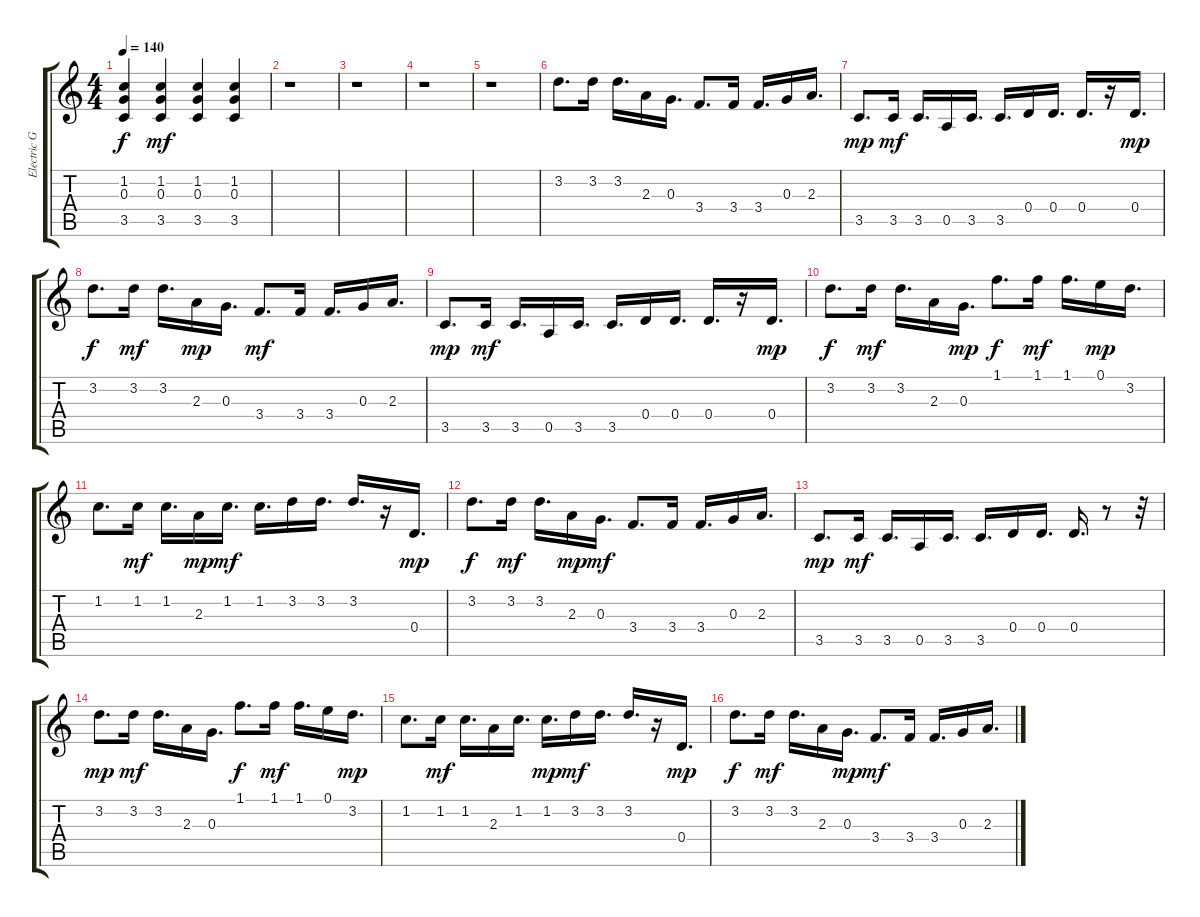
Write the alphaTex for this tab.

\track ("Electric Guitar" "Electric G") {instrument electricguitarclean}
\staff {score tabs}
\tuning (E4 B3 G3 D3 A2 E2) {hide}
\ts (4 4)
\tempo 140
\clef g2
\ks c
(1.2 0.3 3.5).4{dy f} (1.2 0.3 3.5).4{dy mf} (1.2 0.3 3.5).4 (1.2 0.3 3.5).4 |
r.1 |
r.1 |
r.1 |
r.1 |
3.2.8{d} 3.2.16 3.2.16{d} 2.3.16 0.3.16{d} 3.4.8{d} 3.4.16 3.4.16{d} 0.3.16 2.3.16{d} |
3.5.8{d dy mp} 3.5.16{dy mf} 3.5.16{d} 0.5.16 3.5.16{d} 3.5.16{d} 0.4.16 0.4.16{d} 0.4.16{d} r.16 0.4.16{d dy mp} |
3.2.8{d dy f} 3.2.16{dy mf} 3.2.16{d} 2.3.16{dy mp} 0.3.16{d} 3.4.8{d dy mf} 3.4.16 3.4.16{d} 0.3.16 2.3.16{d} |
3.5.8{d dy mp} 3.5.16{dy mf} 3.5.16{d} 0.5.16 3.5.16{d} 3.5.16{d} 0.4.16 0.4.16{d} 0.4.16{d} r.16 0.4.16{d dy mp} |
3.2.8{d dy f} 3.2.16{dy mf} 3.2.16{d} 2.3.16 0.3.16{d dy mp} 1.1.8{d dy f} 1.1.16{dy mf} 1.1.16{d} 0.1.16{dy mp} 3.2.16{d} |
1.2.8{d} 1.2.16{dy mf} 1.2.16{d} 2.3.16{dy mp} 1.2.16{d dy mf} 1.2.16{d} 3.2.16 3.2.16{d} 3.2.16{d} r.16 0.4.16{d dy mp} |
3.2.8{d dy f} 3.2.16{dy mf} 3.2.16{d} 2.3.16{dy mp} 0.3.16{d dy mf} 3.4.8{d} 3.4.16 3.4.16{d} 0.3.16 2.3.16{d} |
3.5.8{d dy mp} 3.5.16{dy mf} 3.5.16{d} 0.5.16 3.5.16{d} 3.5.16{d} 0.4.16 0.4.16{d} 0.4.16{d} r.8 r.32 |
3.2.8{d dy mp} 3.2.16{dy mf} 3.2.16{d} 2.3.16 0.3.16{d} 1.1.8{d dy f} 1.1.16{dy mf} 1.1.16{d} 0.1.16 3.2.16{d dy mp} |
1.2.8{d} 1.2.16{dy mf} 1.2.16{d} 2.3.16 1.2.16{d} 1.2.16{d dy mp} 3.2.16{dy mf} 3.2.16{d} 3.2.16{d} r.16 0.4.16{d dy mp} |
3.2.8{d dy f} 3.2.16{dy mf} 3.2.16{d} 2.3.16 0.3.16{d dy mp} 3.4.8{d dy mf} 3.4.16 3.4.16{d} 0.3.16 2.3.16{d}
